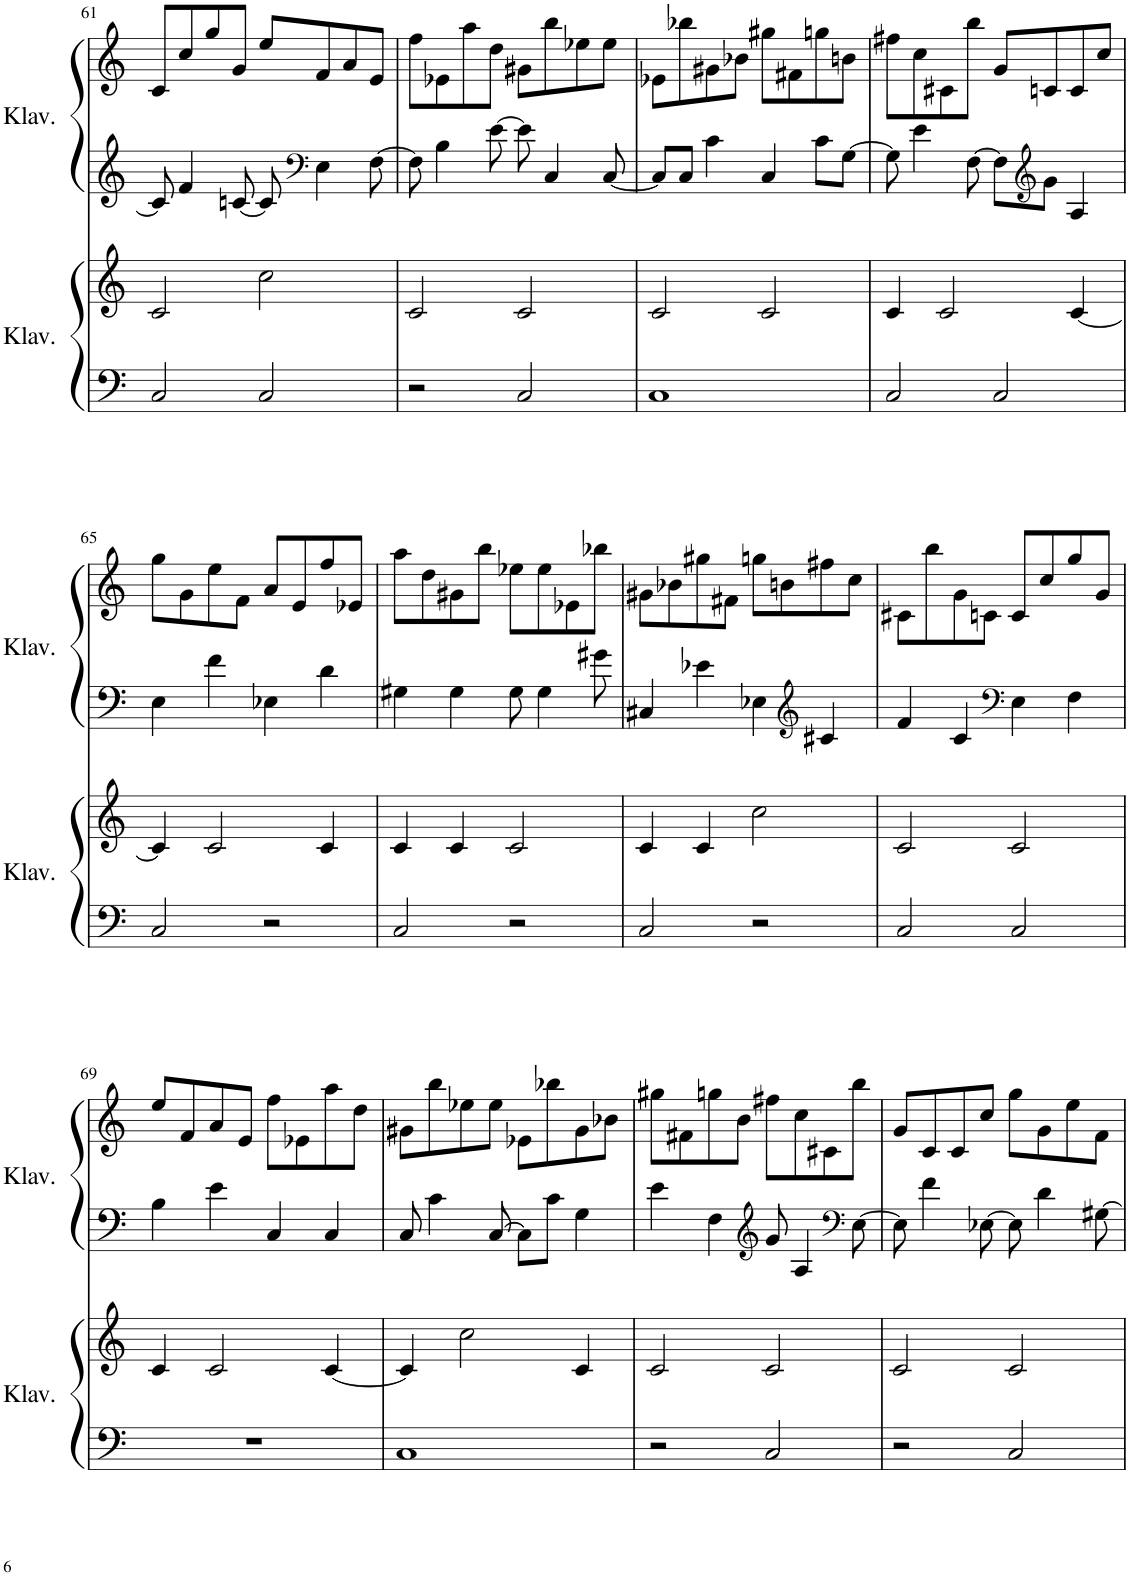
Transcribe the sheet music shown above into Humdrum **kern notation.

**kern	**kern	**kern	**kern
*part2	*part2	*part1	*part1
*staff4	*staff3	*staff2	*staff1
*I"Klavier	*	*I"Klavier	*
*I'Klav.	*	*I'Klav.	*
!!LO:PB:g=z
*clefF4	*clefG2	*clefG2	*clefG2
*k[]	*k[]	*k[]	*k[]
*M4/4	*M4/4	*M4/4	*M4/4
=61	=61	=61	=61
2C/	2c/	8c#/]	8c/L
.	.	4f/	8cc/
.	.	.	8gg/
.	.	[8cn/	8g/J
2C/	2cc\	8c/]	8ee/L
*	*	*clefF4	*
.	.	4E\	8f/
.	.	.	8a/
.	.	[8F\	8e/J
=62	=62	=62	=62
2r	2c/	8F\]	8ff\L
.	.	4B\	8e-X\
.	.	.	8aa\
.	.	[8e\	8dd\J
2C/	2c/	8e\]	8g#X\L
.	.	4C/	8bb\
.	.	.	8ee-X\
.	.	[8C/	8ee-\J
=63	=63	=63	=63
1C	2c/	8C/L]	8e-X\L
.	.	8C/J	8bb-X\
.	.	4c\	8g#X\
.	.	.	8b-X\J
.	2c/	4C/	8gg#X\L
.	.	.	8f#X\
.	.	8c\L	8ggn\
.	.	[8G\J	8bn\J
=64	=64	=64	=64
2C/	4c/	8G\]	8ff#X\L
.	.	4e\	8cc\
.	2c/	.	8c#X\
.	.	[8F\	8bb\J
2C/	.	8F\L]	8g/L
*	*	*clefG2	*
.	.	8g\J	8cn/
.	[4c/	4A/	8c/
.	.	.	8cc/J
!!LO:LB:g=z
=65	=65	=65	=65
2C/	4c/]	4E\	8gg\L
.	.	.	8g\
.	2c/	4f\	8ee\
.	.	.	8f\J
2r	.	4E-X\	8a/L
.	.	.	8e/
.	4c/	4d\	8ff/
.	.	.	8e-X/J
=66	=66	=66	=66
2C/	4c/	4G#X\	8aa\L
.	.	.	8dd\
.	4c/	4G#\	8g#X\
.	.	.	8bb\J
2r	2c/	8G#\	8ee-X\L
.	.	4G#\	8ee-\
.	.	.	8e-X\
.	.	8g#X\	8bb-X\J
=67	=67	=67	=67
2C/	4c/	4C#X/	8g#X\L
.	.	.	8b-X\
.	4c/	4e-X\	8gg#X\
.	.	.	8f#X\J
2r	2cc\	4E-X\	8ggn\L
.	.	.	8bn\
*	*	*clefG2	*
.	.	4c#X/	8ff#X\
.	.	.	8cc\J
=68	=68	=68	=68
2C/	2c/	4f/	8c#X\L
.	.	.	8bb\
.	.	4c/	8g\
.	.	.	8cn\J
*	*	*clefF4	*
2C/	2c/	4E\	8c/L
.	.	.	8cc/
.	.	4F\	8gg/
.	.	.	8g/J
!!LO:LB:g=z
=69	=69	=69	=69
1r	4c/	4B\	8ee/L
.	.	.	8f/
.	2c/	4e\	8a/
.	.	.	8e/J
.	.	4C/	8ff\L
.	.	.	8e-X\
.	[4c/	4C/	8aa\
.	.	.	8dd\J
=70	=70	=70	=70
1C	4c/]	8C/	8g#X\L
.	.	4c\	8bb\
.	2cc\	.	8ee-X\
.	.	[8C/	8ee-\J
.	.	8C\L]	8e-X\L
.	.	8c\J	8bb-X\
.	4c/	4G\	8g#\
.	.	.	8b-X\J
=71	=71	=71	=71
2r	2c/	4e\	8gg#X\L
.	.	.	8f#X\
.	.	4F\	8ggn\
.	.	.	8b\J
*	*	*clefG2	*
2C/	2c/	8g/	8ff#X\L
.	.	4A/	8cc\
.	.	.	8c#X\
*	*	*clefF4	*
.	.	[8E\	8bb\J
=72	=72	=72	=72
2r	2c/	8E\]	8g/L
.	.	4f\	8c/
.	.	.	8c/
.	.	[8E-X\	8cc/J
2C/	2c/	8E-\]	8gg\L
.	.	4d\	8g\
.	.	.	8ee\
.	.	[8G#X\	8f\J
=	=	=	=
*-	*-	*-	*-
